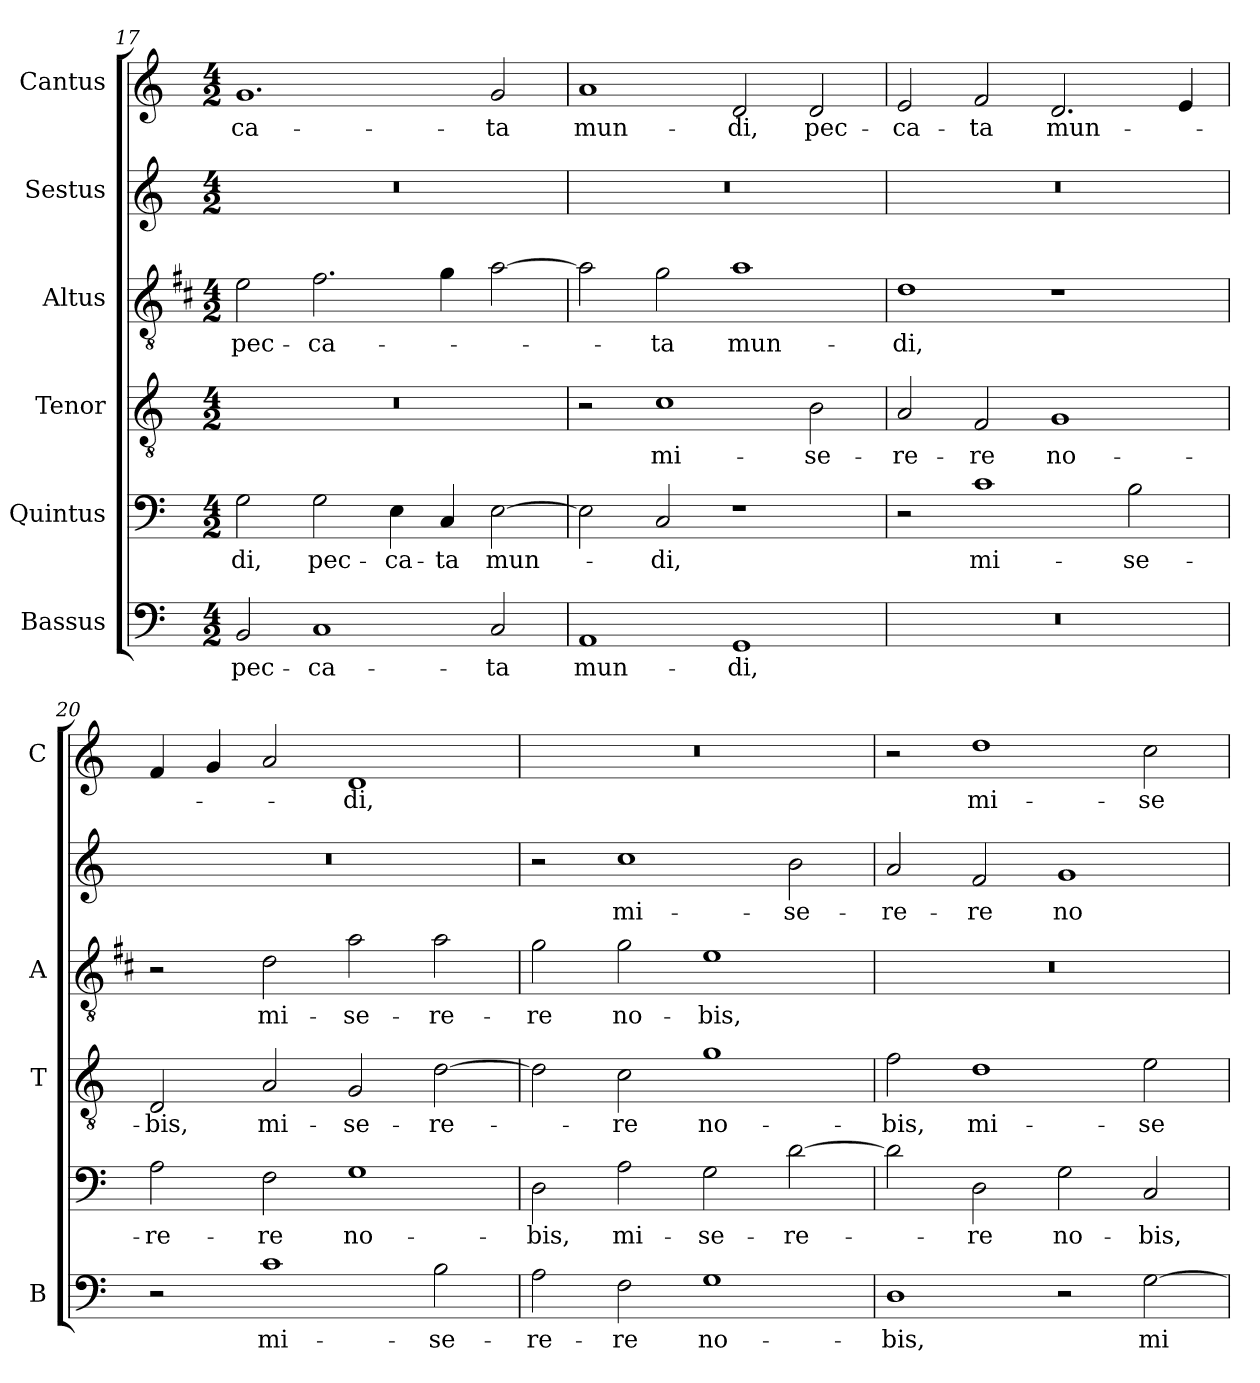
**kern	**text	**kern	**text	**kern	**text	**kern	**text	**kern	**text	**kern	**text
*part6	*part6	*part5	*part5	*part4	*part4	*part3	*part3	*part2	*part2	*part1	*part1
*staff6	*staff6	*staff5	*staff5	*staff4	*staff4	*staff3	*staff3	*staff2	*staff2	*staff1	*staff1
*I"Bassus	*	*I"Quintus	*	*I"Tenor	*	*I"Altus	*	*I"Sestus	*	*I"Cantus	*
*I'B	*	*	*	*I'T	*	*I'A	*	*	*	*I'C	*
!!LO:LB:g=z
*clefF4	*	*clefF4	*	*clefGv2	*	*clefGv2	*	*clefG2	*	*clefG2	*
*	*	*	*	*	*	*ITrd1c2	*	*	*	*	*
*k[]	*	*k[]	*	*k[]	*	*k[]	*	*k[]	*	*k[]	*
*C:	*	*C:	*	*C:	*	*C:	*	*C:	*	*C:	*
*M4/2	*	*M4/2	*	*M4/2	*	*M4/2	*	*M4/2	*	*M4/2	*
=17	=17	=17	=17	=17	=17	=17	=17	=17	=17	=17	=17
!	!LO:LY:b	!	!LO:LY:b	!	!	!	!LO:LY:b	!	!	!	!LO:LY:b
2BB/	pec-	2G\	-di,	0r	.	2d\	pec-	0r	.	1.g	-ca-
!	!LO:LY:b	!	!LO:LY:b	!	!	!	!LO:LY:b	!	!	!	!
1C	-ca-	2G\	pec-	.	.	2.e\	-ca-	.	.	.	.
!	!	!	!LO:LY:b	!	!	!	!	!	!	!	!
.	.	4E\	-ca-	.	.	.	.	.	.	.	.
!	!	!	!LO:LY:b	!	!	!	!	!	!	!	!
.	.	4C/	-ta	.	.	4f\	.	.	.	.	.
!	!LO:LY:b	!	!LO:LY:b	!	!	!	!	!	!	!	!LO:LY:b
2C/	-ta	[2E\	mun-	.	.	[2g\	.	.	.	2g/	-ta
=18	=18	=18	=18	=18	=18	=18	=18	=18	=18	=18	=18
!	!LO:LY:b	!	!	!	!	!	!	!	!	!	!LO:LY:b
1AA	mun-	2E\]	.	2r	.	2g\]	.	0r	.	1a	mun-
!	!	!	!LO:LY:b	!	!LO:LY:b	!	!LO:LY:b	!	!	!	!
.	.	2C/	-di,	1c	mi-	2f\	-ta	.	.	.	.
!	!LO:LY:b	!	!	!	!	!	!LO:LY:b	!	!	!	!LO:LY:b
1GG	-di,	1r	.	.	.	1g	mun-	.	.	2d/	-di,
!	!	!	!	!	!LO:LY:b	!	!	!	!	!	!LO:LY:b
.	.	.	.	2B\	-se-	.	.	.	.	2d/	pec-
=19	=19	=19	=19	=19	=19	=19	=19	=19	=19	=19	=19
!	!	!	!	!	!LO:LY:b	!	!LO:LY:b	!	!	!	!LO:LY:b
0r	.	2r	.	2A/	-re-	1c	-di,	0r	.	2e/	-ca-
!	!	!	!LO:LY:b	!	!LO:LY:b	!	!	!	!	!	!LO:LY:b
.	.	1c	mi-	2F/	-re	.	.	.	.	2f/	-ta
!	!	!	!	!	!LO:LY:b	!	!	!	!	!	!LO:LY:b
.	.	.	.	1G	no-	1r	.	.	.	2.d/	mun-
!	!	!	!LO:LY:b	!	!	!	!	!	!	!	!
.	.	2B\	-se-	.	.	.	.	.	.	.	.
.	.	.	.	.	.	.	.	.	.	4e/	.
=20	=20	=20	=20	=20	=20	=20	=20	=20	=20	=20	=20
!	!	!	!LO:LY:b	!	!LO:LY:b	!	!	!	!	!	!
2r	.	2A\	-re-	2D/	-bis,	2r	.	0r	.	4f/	.
.	.	.	.	.	.	.	.	.	.	4g/	.
!	!LO:LY:b	!	!LO:LY:b	!	!LO:LY:b	!	!LO:LY:b	!	!	!	!
1c	mi-	2F\	-re	2A/	mi-	2c\	mi-	.	.	2a/	.
!	!	!	!LO:LY:b	!	!LO:LY:b	!	!LO:LY:b	!	!	!	!LO:LY:b
.	.	1G	no-	2G/	-se-	2g\	-se-	.	.	1d	-di,
!	!LO:LY:b	!	!	!	!LO:LY:b	!	!LO:LY:b	!	!	!	!
2B\	-se-	.	.	[2d\	-re-	2g\	-re-	.	.	.	.
=21	=21	=21	=21	=21	=21	=21	=21	=21	=21	=21	=21
!	!LO:LY:b	!	!LO:LY:b	!	!	!	!LO:LY:b	!	!	!	!
2A\	-re-	2D\	-bis,	2d\]	.	2f\	-re	2r	.	0r	.
!	!LO:LY:b	!	!LO:LY:b	!	!LO:LY:b	!	!LO:LY:b	!	!LO:LY:b	!	!
2F\	-re	2A\	mi-	2c\	-re	2f\	no-	1cc	mi-	.	.
!	!LO:LY:b	!	!LO:LY:b	!	!LO:LY:b	!	!LO:LY:b	!	!	!	!
1G	no-	2G\	-se-	1g	no-	1d	-bis,	.	.	.	.
!	!	!	!LO:LY:b	!	!	!	!	!	!LO:LY:b	!	!
.	.	[2d\	-re-	.	.	.	.	2b\	-se-	.	.
=22	=22	=22	=22	=22	=22	=22	=22	=22	=22	=22	=22
!	!LO:LY:b	!	!	!	!LO:LY:b	!	!	!	!LO:LY:b	!	!
1D	-bis,	2d\]	.	2f\	-bis,	0r	.	2a/	-re-	2r	.
!	!	!	!LO:LY:b	!	!LO:LY:b	!	!	!	!LO:LY:b	!	!LO:LY:b
.	.	2D\	-re	1d	mi-	.	.	2f/	-re	1dd	mi-
!	!	!	!LO:LY:b	!	!	!	!	!	!LO:LY:b	!	!
2r	.	2G\	no-	.	.	.	.	1g	no-	.	.
!	!LO:LY:b	!	!LO:LY:b	!	!LO:LY:b	!	!	!	!	!	!LO:LY:b
[2G\	mi-	2C/	-bis,	2e\	-se-	.	.	.	.	2cc\	-se-
=	=	=	=	=	=	=	=	=	=	=	=
*-	*-	*-	*-	*-	*-	*-	*-	*-	*-	*-	*-
